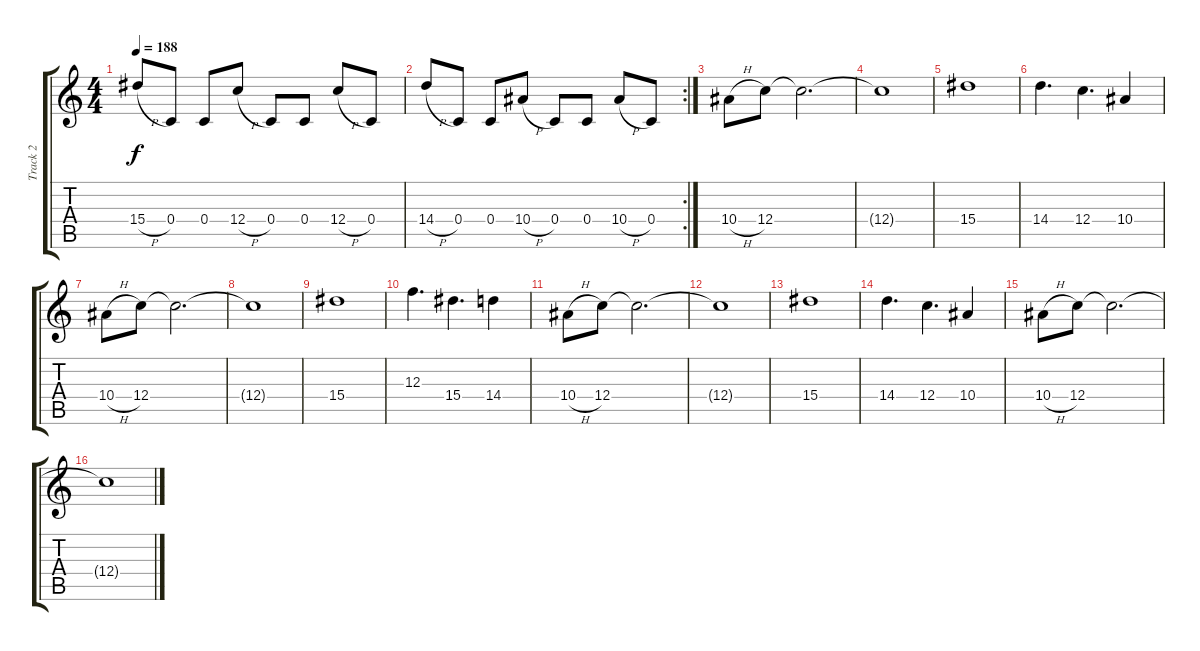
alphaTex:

\track ("Track 2" "Track 2") {instrument distortionguitar}
\staff {score tabs}
\tuning (D4 A3 F3 C3 G2 C2) {hide}
\ts (4 4)
\tempo 188
\clef g2
\ks c
15.4{h}.8{dy f} 0.4.8 0.4.8 12.4{h}.8 0.4.8 0.4.8 12.4{h}.8 0.4.8 |
\rc 2
14.4{h}.8 0.4.8 0.4.8 10.4{h}.8 0.4.8 0.4.8 10.4{h}.8 0.4.8 |
10.4{h}.8 12.4.8 12.4{t}.2{d} |
12.4{t}.1 |
15.4.1 |
14.4.4{d} 12.4.4{d} 10.4.4 |
10.4{h}.8 12.4.8 12.4{t}.2{d} |
12.4{t}.1 |
15.4.1 |
12.3.4{d} 15.4.4{d} 14.4.4 |
10.4{h}.8 12.4.8 12.4{t}.2{d} |
12.4{t}.1 |
15.4.1 |
14.4.4{d} 12.4.4{d} 10.4.4 |
10.4{h}.8 12.4.8 12.4{t}.2{d} |
12.4{t}.1
